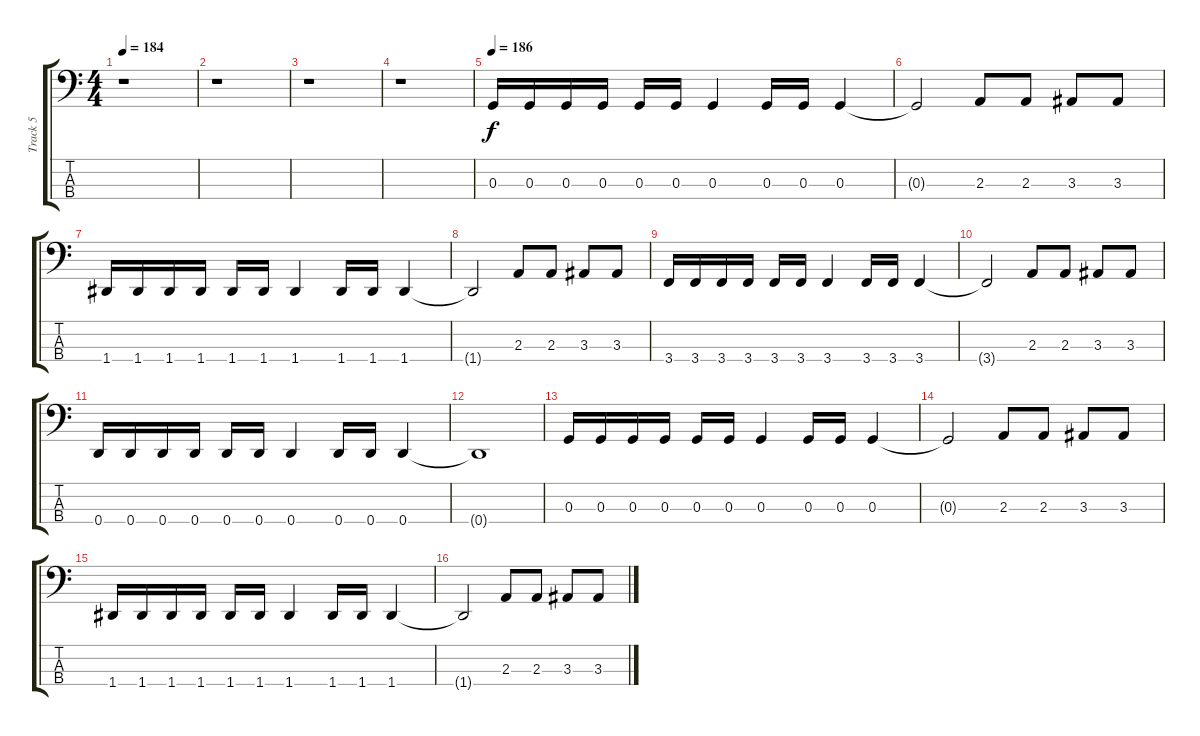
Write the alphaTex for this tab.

\track ("Track 5" "Track 5") {instrument electricbasspick}
\staff {score tabs}
\tuning (F2 C2 G1 D1) {hide}
\ts (4 4)
\tempo 184
\clef f4
\ks c
r.1{dy f} |
r.1 |
r.1 |
r.1 |
\tempo 186
0.3.16 0.3.16 0.3.16 0.3.16 0.3.16 0.3.16 0.3.4 0.3.16 0.3.16 0.3.4 |
0.3{t}.2 2.3.8 2.3.8 3.3.8 3.3.8 |
1.4.16 1.4.16 1.4.16 1.4.16 1.4.16 1.4.16 1.4.4 1.4.16 1.4.16 1.4.4 |
1.4{t}.2 2.3.8 2.3.8 3.3.8 3.3.8 |
3.4.16 3.4.16 3.4.16 3.4.16 3.4.16 3.4.16 3.4.4 3.4.16 3.4.16 3.4.4 |
3.4{t}.2 2.3.8 2.3.8 3.3.8 3.3.8 |
0.4.16 0.4.16 0.4.16 0.4.16 0.4.16 0.4.16 0.4.4 0.4.16 0.4.16 0.4.4 |
0.4{t}.1 |
0.3.16 0.3.16 0.3.16 0.3.16 0.3.16 0.3.16 0.3.4 0.3.16 0.3.16 0.3.4 |
0.3{t}.2 2.3.8 2.3.8 3.3.8 3.3.8 |
1.4.16 1.4.16 1.4.16 1.4.16 1.4.16 1.4.16 1.4.4 1.4.16 1.4.16 1.4.4 |
1.4{t}.2 2.3.8 2.3.8 3.3.8 3.3.8
